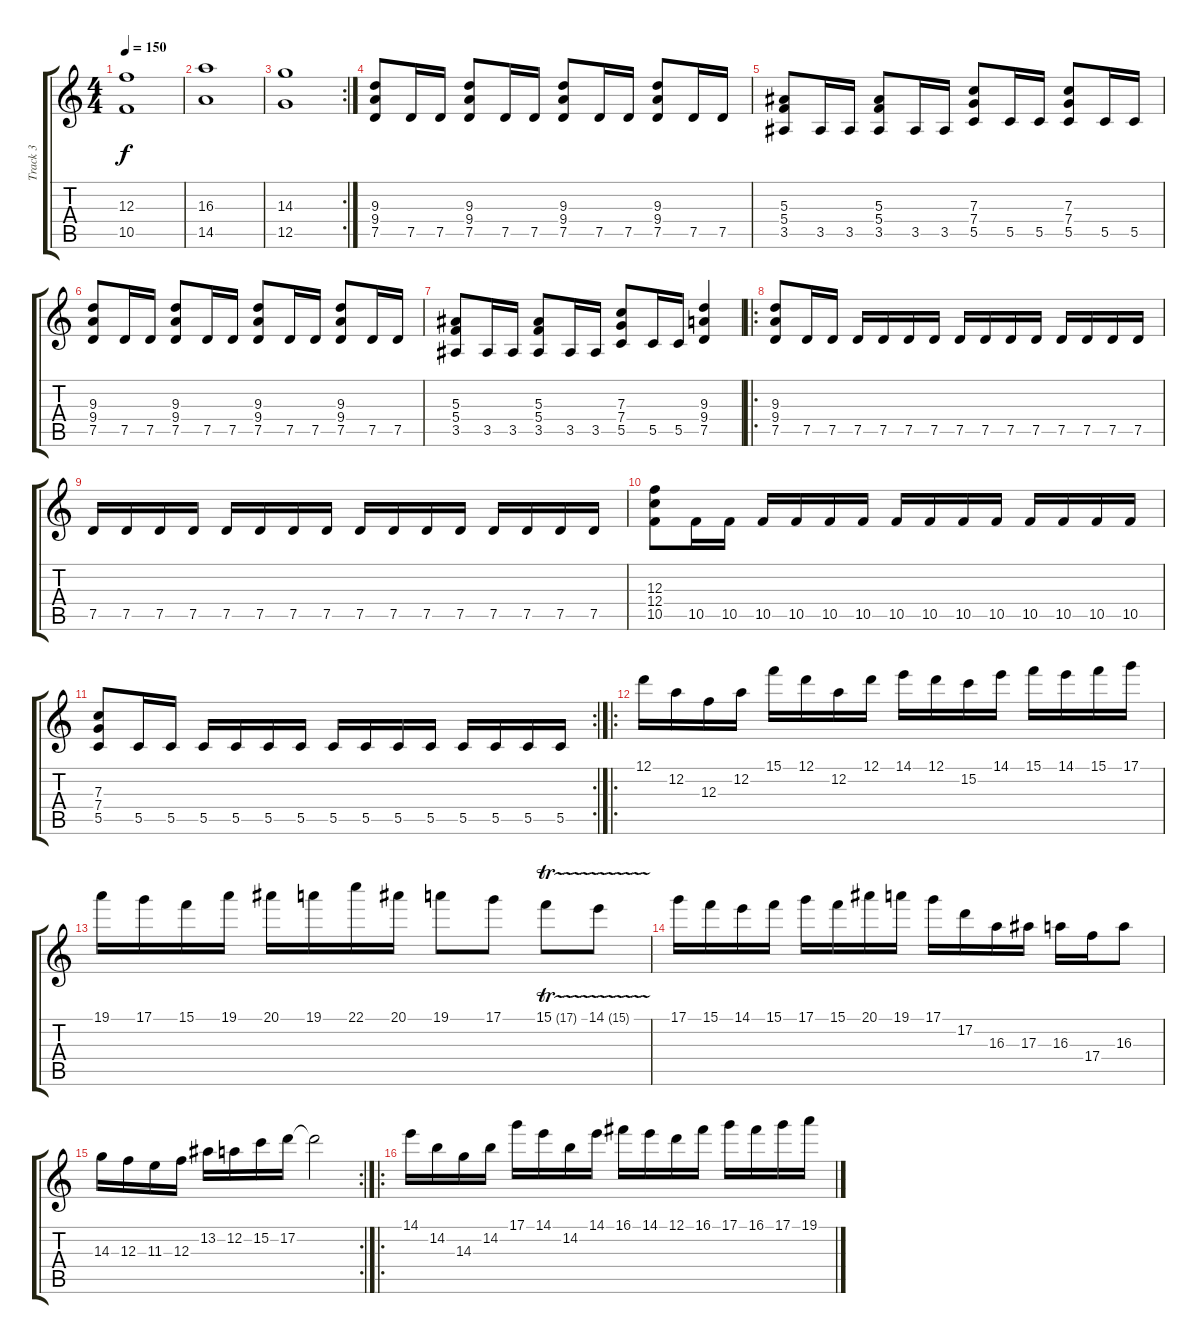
\track ("Track 3" "Track 3") {instrument distortionguitar}
\staff {score tabs}
\tuning (D4 A3 F3 C3 G2 D2) {hide}
\ts (4 4)
\tempo 150
\clef g2
\ks c
(12.3{t} 10.5{t}).1{dy f} |
(16.3 14.5).1 |
\rc 2
(14.3 12.5).1 |
(9.3 9.4 7.5).8 7.5.16 7.5.16 (9.3 9.4 7.5).8 7.5.16 7.5.16 (9.3 9.4 7.5).8 7.5.16 7.5.16 (9.3 9.4 7.5).8 7.5.16 7.5.16 |
(5.3 5.4 3.5).8 3.5.16 3.5.16 (5.3 5.4 3.5).8 3.5.16 3.5.16 (7.3 7.4 5.5).8 5.5.16 5.5.16 (7.3 7.4 5.5).8 5.5.16 5.5.16 |
(9.3 9.4 7.5).8 7.5.16 7.5.16 (9.3 9.4 7.5).8 7.5.16 7.5.16 (9.3 9.4 7.5).8 7.5.16 7.5.16 (9.3 9.4 7.5).8 7.5.16 7.5.16 |
(5.3 5.4 3.5).8 3.5.16 3.5.16 (5.3 5.4 3.5).8 3.5.16 3.5.16 (7.3 7.4 5.5).8 5.5.16 5.5.16 (9.3 9.4 7.5).4 |
\ro
(9.3 9.4 7.5).8 7.5.16 7.5.16 7.5.16 7.5.16 7.5.16 7.5.16 7.5.16 7.5.16 7.5.16 7.5.16 7.5.16 7.5.16 7.5.16 7.5.16 |
7.5.16 7.5.16 7.5.16 7.5.16 7.5.16 7.5.16 7.5.16 7.5.16 7.5.16 7.5.16 7.5.16 7.5.16 7.5.16 7.5.16 7.5.16 7.5.16 |
(12.3 12.4 10.5).8 10.5.16 10.5.16 10.5.16 10.5.16 10.5.16 10.5.16 10.5.16 10.5.16 10.5.16 10.5.16 10.5.16 10.5.16 10.5.16 10.5.16 |
\rc 2
(7.3 7.4 5.5).8 5.5.16 5.5.16 5.5.16 5.5.16 5.5.16 5.5.16 5.5.16 5.5.16 5.5.16 5.5.16 5.5.16 5.5.16 5.5.16 5.5.16 |
\ro
12.1.16 12.2.16 12.3.16 12.2.16 15.1.16 12.1.16 12.2.16 12.1.16 14.1.16 12.1.16 15.2.16 14.1.16 15.1.16 14.1.16 15.1.16 17.1.16 |
19.1.16 17.1.16 15.1.16 19.1.16 20.1.16 19.1.16 22.1.16 20.1.16 19.1.8 17.1.8 15.1{tr (17 32)}.8 14.1{tr (15 32)}.8 |
17.1.16 15.1.16 14.1.16 15.1.16 17.1.16 15.1.16 20.1.16 19.1.16 17.1.16 17.2.16 16.3.16 17.3.16 16.3.16 17.4.16 16.3.8 |
\rc 2
14.3.16 12.3.16 11.3.16 12.3.16 13.2.16 12.2.16 15.2.16 17.2.16 17.2{t}.2 |
\ro
14.1.16 14.2.16 14.3.16 14.2.16 17.1.16 14.1.16 14.2.16 14.1.16 16.1.16 14.1.16 12.1.16 16.1.16 17.1.16 16.1.16 17.1.16 19.1.16
